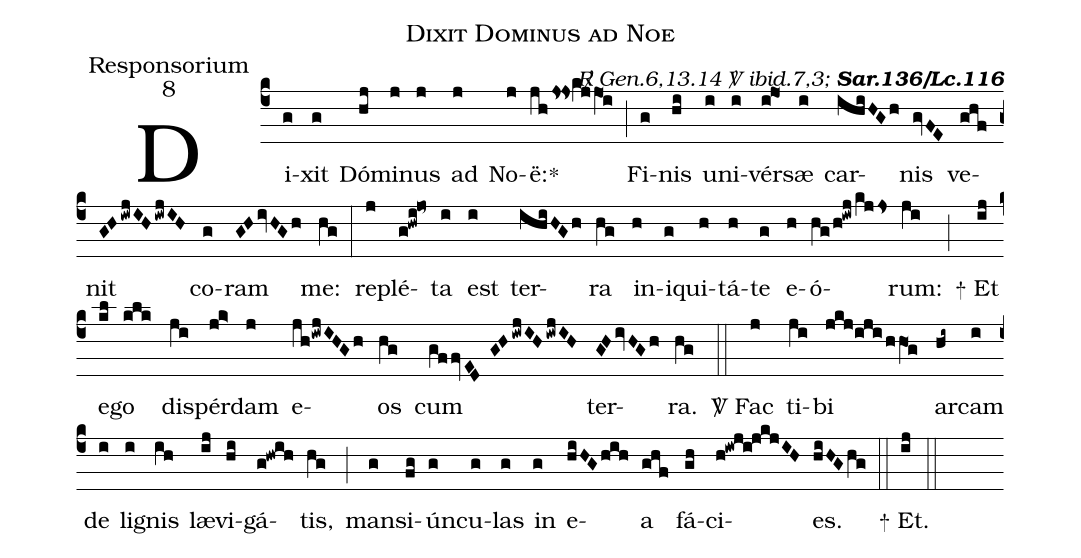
name:Dixit Dominus ad Noe;
office-part:Responsorium;
mode:8;
commentary:{\itshape\mdseries \Rbar\ Gen.6,13.14 \Vbar\ ibid.7,3;\/} {\bfseries Sar.136/Lc.116};
%%
(c4) Di(g)xit(g) Dó(hj)mi(j)nus(j) ad(j) No(j)ë:<sp>*</sp>(jhjs!js/0kjjO1i) (;)
Fi(g)nis(hi) u(i)ni(i)vér(i!jo1)sæ(i) car(ihiHGh)nis(gvFE) ve(ghf)nit(GHiwjIHiwjIH) co(g)ram(GHivHGh) me:(hg) (:)
re(j)plé(g!hwi!jo~)ta(i) est(i) ter(ihiHGh)ra(hg) in(h)i(g)qui(h)tá(h)te(g) e(h)ó(hg/h!iwjkjjs~)rum:(ji) (;)<sp>+</sp> Et(ij) e(kl)go(klk) dis(ji)pér(j!k>)dam(j) e(jh/0iwjIHGh)os(hg) cum(gffvEDGHiwjIHiwjIH) ter(GHivHGh)ra.(hg) (::)
<sp>V/</sp> Fac(j) ti(ji)bi(jkj/0ijihhO1g) ar(hi~)cam(i) de(i) li(i)gnis(ih) læ(ij)vi(hi)gá(g!hwih)tis,(hg)  (;)
man(g)si(fg)ún(g)cu(g)las(g) in(g) e(hiHGhih)a(ghf) fá(gh)ci(h!iwji!jkjIH)es.(hiHGhg) (::)
<sp>+</sp> Et.(ij) (::)
